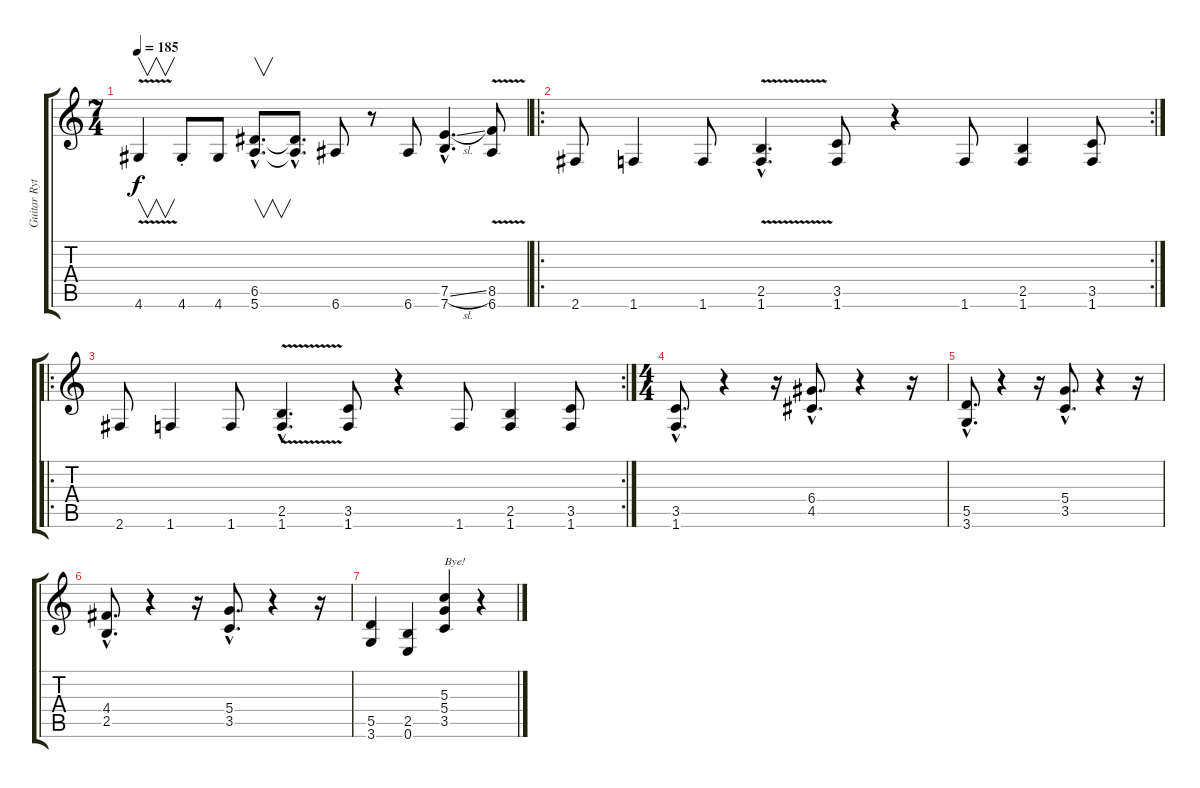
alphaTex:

\track ("Guitar Rythym" "Guitar Ryt") {instrument distortionguitar}
\staff {score tabs}
\tuning (E4 B3 G3 D3 A2 E2) {hide}
\ts (7 4)
\tempo 185
\clef g2
\ks c
4.6{v}.4{v dy f} 4.6{st}.8 4.6.8 (6.5{hac} 5.6{hac}).8{v d} (6.5{hac t} 5.6{hac t}).8{d} 6.6.8 r.8 6.6.8 (7.5{sl hac} 7.6{hac}).4{d} (8.5{v} 6.6{v}).8 |
\ro
\rc 2
2.6.8 1.6.4 1.6.8 (2.5{v hac} 1.6{hac}).4{d} (3.5 1.6).8 r.4 1.6.8 (2.5 1.6).4 (3.5 1.6).8 |
\ro
\rc 2
2.6.8 1.6.4 1.6.8 (2.5{v hac} 1.6{hac}).4{d} (3.5 1.6).8 r.4 1.6.8 (2.5 1.6).4 (3.5 1.6).8 |
\ts (4 4)
(3.5{hac} 1.6{hac}).8{d} r.4 r.16 (6.4{hac} 4.5{hac}).8{d} r.4 r.16 |
(5.5{hac} 3.6{hac}).8{d} r.4 r.16 (5.4{hac} 3.5{hac}).8{d} r.4 r.16 |
(4.4{hac} 2.5{hac}).8{d} r.4 r.16 (5.4{hac} 3.5{hac}).8{d} r.4 r.16 |
(5.5 3.6).4 (2.5 0.6).4 (5.3 5.4 3.5).4{txt "Bye!"} r.4
